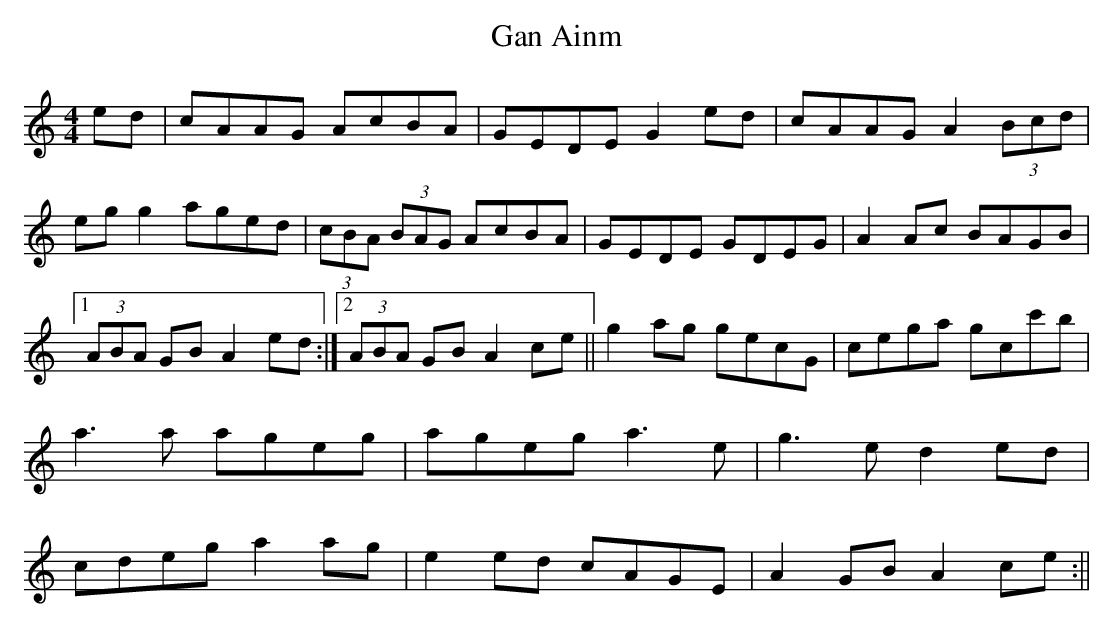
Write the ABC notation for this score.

X:1
T:Gan Ainm
M:4/4
L:1/8
K:C
ed|cAAG AcBA|GEDE G2ed|cAAG A2(3Bcd|egg2 aged|\
(3cBA (3BAG AcBA|GEDE GDEG|A2Ac BAGB|1 (3ABA GB A2ed:|2 (3ABA GB A2ce||\
g2ag gecG|cega gcc'b|a3a ageg|ageg a3e|\
g3e d2ed|cdeg a2ag|e2ed cAGE|A2GB A2ce:||
